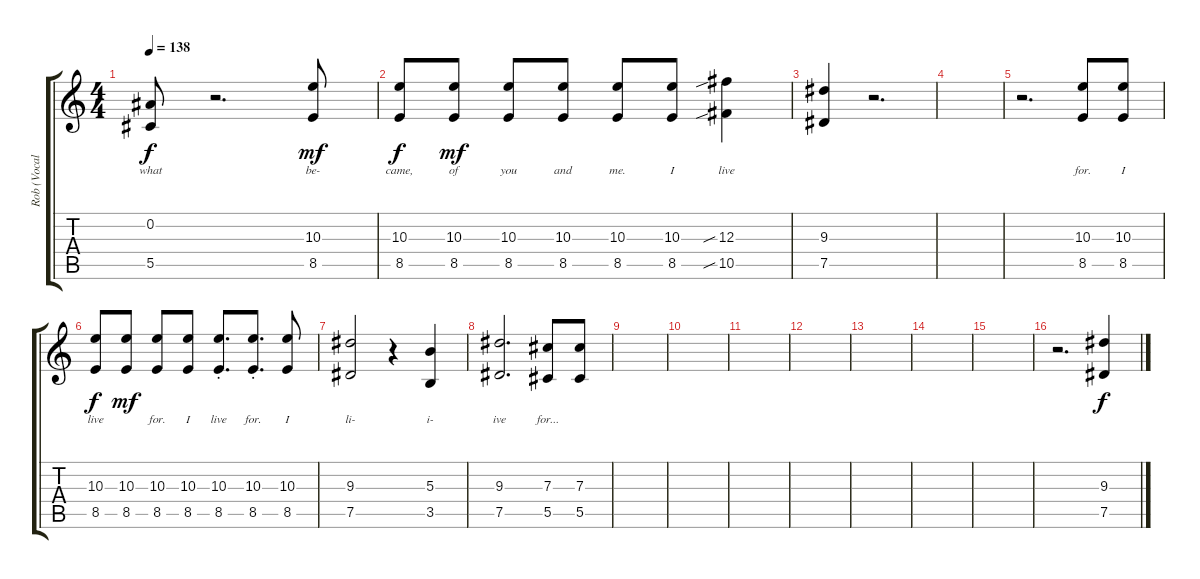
\track ("Rob (Vocals)" "Rob (Vocal") {instrument overdrivenguitar}
\staff {score tabs}
\tuning (Eb4 Bb3 Gb3 Db3 Ab2 Db2) {hide}
\ts (4 4)
\tempo 138
\clef g2
\ks c
(0.2 5.5{t}).8{lyrics (0 "what") lyrics (1 "") lyrics (2 "") lyrics (3 "") lyrics (4 "") dy f} r.2{d} (10.3 8.5).8{lyrics (0 "be-") lyrics (1 "") lyrics (2 "") lyrics (3 "") lyrics (4 "") dy mf} |
(10.3 8.5).8{lyrics (0 "came,") lyrics (1 "") lyrics (2 "") lyrics (3 "") lyrics (4 "") dy f} (10.3 8.5).8{lyrics (0 "of") lyrics (1 "") lyrics (2 "") lyrics (3 "") lyrics (4 "") dy mf} (10.3 8.5).8{lyrics (0 "you") lyrics (1 "") lyrics (2 "") lyrics (3 "") lyrics (4 "")} (10.3 8.5).8{lyrics (0 "and") lyrics (1 "") lyrics (2 "") lyrics (3 "") lyrics (4 "")} (10.3 8.5).8{lyrics (0 "me.") lyrics (1 "") lyrics (2 "") lyrics (3 "") lyrics (4 "")} (10.3 8.5).8{lyrics (0 "I") lyrics (1 "") lyrics (2 "") lyrics (3 "") lyrics (4 "")} (12.3{sib} 10.5{sib}).4{lyrics (0 "live") lyrics (1 "") lyrics (2 "") lyrics (3 "") lyrics (4 "")} |
(9.3 7.5).4{lyrics (0 "") lyrics (1 "") lyrics (2 "") lyrics (3 "") lyrics (4 "")} r.2{d} |
|
r.2{d} (10.3 8.5).8{lyrics (0 "for.") lyrics (1 "") lyrics (2 "") lyrics (3 "") lyrics (4 "")} (10.3 8.5).8{lyrics (0 "I") lyrics (1 "") lyrics (2 "") lyrics (3 "") lyrics (4 "")} |
(10.3 8.5).8{lyrics (0 "live") lyrics (1 "") lyrics (2 "") lyrics (3 "") lyrics (4 "") dy f} (10.3 8.5).8{lyrics (0 "") lyrics (1 "") lyrics (2 "") lyrics (3 "") lyrics (4 "") dy mf} (10.3 8.5).8{lyrics (0 "for.") lyrics (1 "") lyrics (2 "") lyrics (3 "") lyrics (4 "")} (10.3 8.5).8{lyrics (0 "I") lyrics (1 "") lyrics (2 "") lyrics (3 "") lyrics (4 "")} (10.3{st} 8.5{st}).8{d lyrics (0 "live") lyrics (1 "") lyrics (2 "") lyrics (3 "") lyrics (4 "")} (10.3{st} 8.5{st}).8{d lyrics (0 "for.") lyrics (1 "") lyrics (2 "") lyrics (3 "") lyrics (4 "")} (10.3 8.5).8{lyrics (0 "I") lyrics (1 "") lyrics (2 "") lyrics (3 "") lyrics (4 "")} |
(9.3 7.5).2{lyrics (0 "li-") lyrics (1 "") lyrics (2 "") lyrics (3 "") lyrics (4 "")} r.4 (5.3 3.5).4{lyrics (0 "i-") lyrics (1 "") lyrics (2 "") lyrics (3 "") lyrics (4 "")} |
(9.3 7.5).2{d lyrics (0 "ive") lyrics (1 "") lyrics (2 "") lyrics (3 "") lyrics (4 "")} (7.3 5.5).8{lyrics (0 "for...") lyrics (1 "") lyrics (2 "") lyrics (3 "") lyrics (4 "")} (7.3 5.5).8 |
|
|
|
|
|
|
|
r.2{d} (9.3 7.5).4{dy f}
